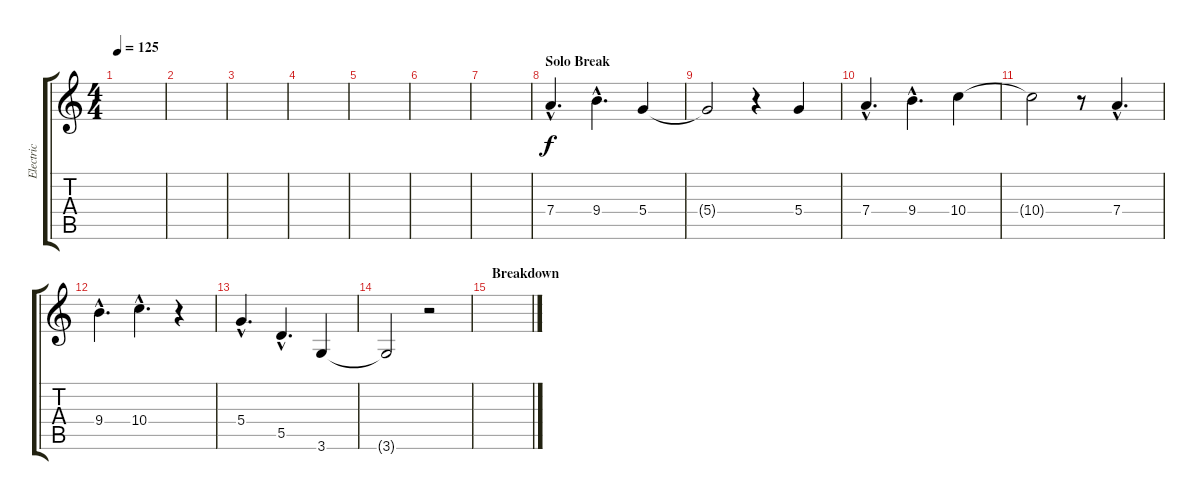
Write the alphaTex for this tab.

\track ("Electric" "Electric") {instrument electricguitarjazz}
\staff {score tabs}
\tuning (E4 B3 G3 D3 A2 E2) {hide}
\ts (4 4)
\tempo 125
\clef g2
\ks c
|
|
|
|
|
|
|
\section ("" "Solo Break")
7.4{hac}.4{d} 9.4{hac}.4{d} 5.4.4 |
5.4{t}.2 r.4 5.4.4 |
7.4{hac}.4{d} 9.4{hac}.4{d} 10.4.4 |
10.4{t}.2 r.8 7.4{hac}.4{d} |
9.4{hac}.4{d} 10.4{hac}.4{d} r.4 |
5.4{hac}.4{d} 5.5{hac}.4{d} 3.6.4 |
3.6{t}.2 r.2 |
\section ("" "Breakdown")
